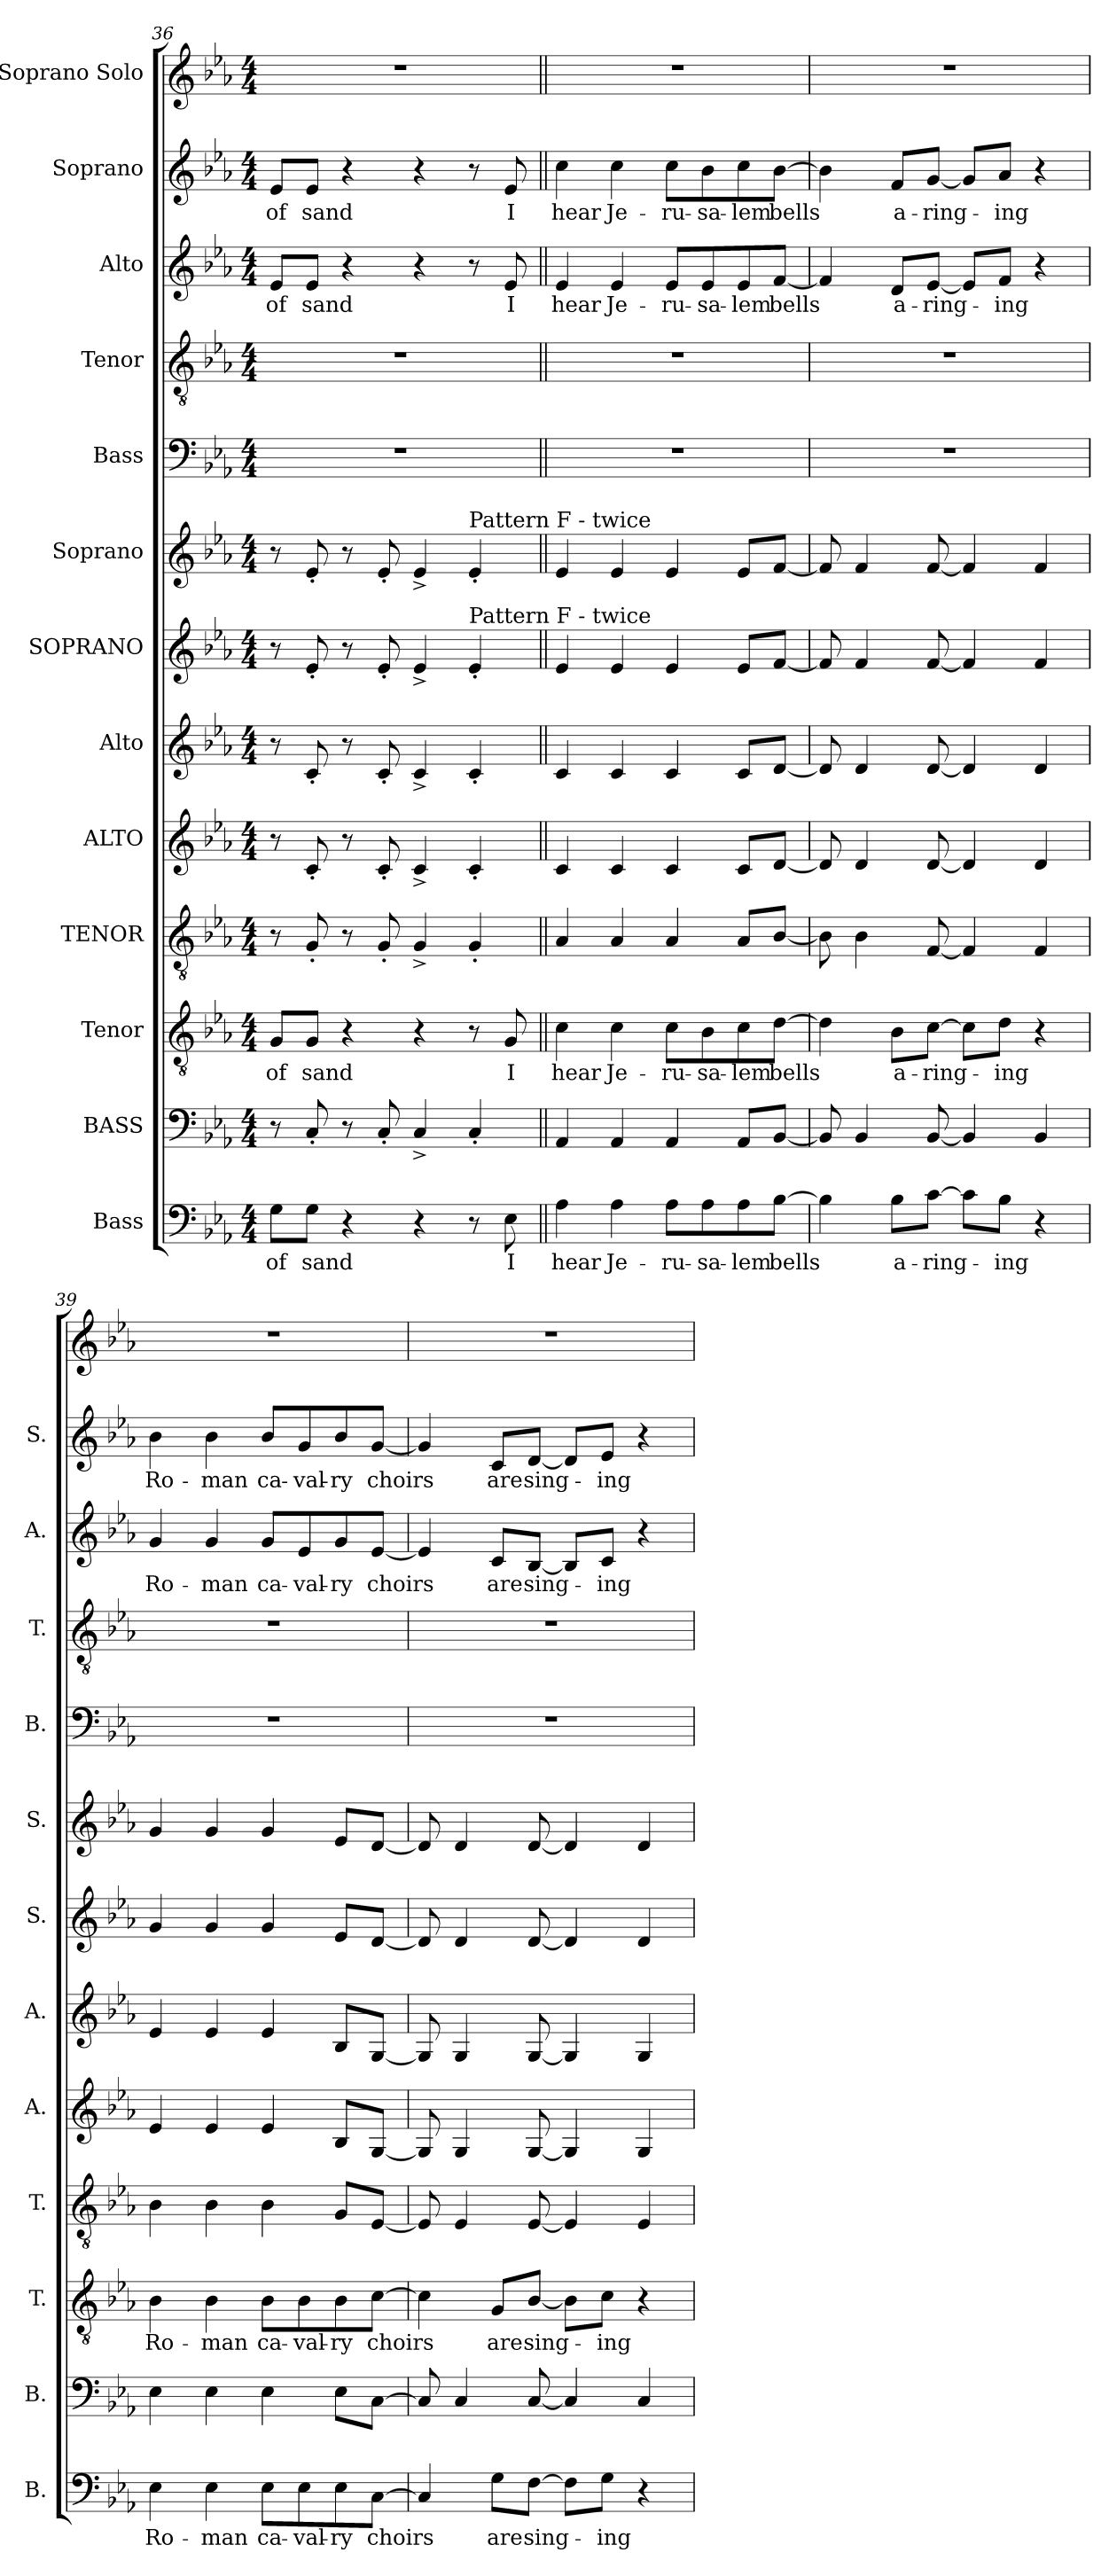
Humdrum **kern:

**kern	**text	**kern	**kern	**text	**kern	**kern	**kern	**kern	**kern	**kern	**kern	**kern	**text	**kern	**text	**kern
*part13	*part13	*part12	*part11	*part11	*part10	*part9	*part8	*part7	*part6	*part5	*part4	*part3	*part3	*part2	*part2	*part1
*staff13	*staff13	*staff12	*staff11	*staff11	*staff10	*staff9	*staff8	*staff7	*staff6	*staff5	*staff4	*staff3	*staff3	*staff2	*staff2	*staff1
*I"Bass	*	*I"BASS	*I"Tenor	*	*I"TENOR	*I"ALTO	*I"Alto	*I"SOPRANO	*I"Soprano	*I"Bass	*I"Tenor	*I"Alto	*	*I"Soprano	*	*I"Soprano Solo
*I'B.	*	*I'B.	*I'T.	*	*I'T.	*I'A.	*I'A.	*I'S.	*I'S.	*I'B.	*I'T.	*I'A.	*	*I'S.	*	*
*clefF4	*	*clefF4	*clefGv2	*	*clefGv2	*clefG2	*clefG2	*clefG2	*clefG2	*clefF4	*clefGv2	*clefG2	*	*clefG2	*	*clefG2
*	*	*	*ITrd7c12	*	*ITrd7c12	*	*	*	*	*	*ITrd7c12	*	*	*	*	*
*k[b-e-a-]	*	*k[b-e-a-]	*k[b-e-a-]	*	*k[b-e-a-]	*k[b-e-a-]	*k[b-e-a-]	*k[b-e-a-]	*k[b-e-a-]	*k[b-e-a-]	*k[b-e-a-]	*k[b-e-a-]	*	*k[b-e-a-]	*	*k[b-e-a-]
*M4/4	*	*M4/4	*M4/4	*	*M4/4	*M4/4	*M4/4	*M4/4	*M4/4	*M4/4	*M4/4	*M4/4	*	*M4/4	*	*M4/4
=36	=36	=36	=36	=36	=36	=36	=36	=36	=36	=36	=36	=36	=36	=36	=36	=36
8G\L	of	8r	8GG/L	of	8r	8r	8r	8r	8r	1r	1r	8e-/L	of	8e-/L	of	1r
8G\J	sand	8C'/	8GG/J	sand	8GG'/	8c'/	8c'/	8e-'/	8e-'/	.	.	8e-/J	sand	8e-/J	sand	.
4r	.	8r	4r	.	8r	8r	8r	8r	8r	.	.	4r	.	4r	.	.
.	.	8C'/	.	.	8GG'/	8c'/	8c'/	8e-'/	8e-'/	.	.	.	.	.	.	.
4r	.	4C^/	4r	.	4GG^/	4c^/	4c^/	4e-^/	4e-^/	.	.	4r	.	4r	.	.
!	!	!	!	!	!	!	!	!	!LO:TX:a:t=Pattern F  - twice	!	!	!	!	!	!	!
!	!	!	!	!	!	!	!	!LO:TX:a:t=Pattern F  - twice	!	!	!	!	!	!	!	!
8r	.	4C'/	8r	.	4GG'/	4c'/	4c'/	4e-'/	4e-'/	.	.	8r	.	8r	.	.
8E-\	I	.	8GG/	I	.	.	.	.	.	.	.	8e-/	I	8e-/	I	.
!!LO:PB:g=z
=37||	=37||	=37||	=37||	=37||	=37||	=37||	=37||	=37||	=37||	=37||	=37||	=37||	=37||	=37||	=37||	=37||
4A-\	hear	4AA-/	4C\	hear	4AA-/	4c/	4c/	4e-/	4e-/	1r	1r	4e-/	hear	4cc\	hear	1r
4A-\	Je-	4AA-/	4C\	Je-	4AA-/	4c/	4c/	4e-/	4e-/	.	.	4e-/	Je-	4cc\	Je-	.
8A-\L	-ru-	4AA-/	8C\L	-ru-	4AA-/	4c/	4c/	4e-/	4e-/	.	.	8e-/L	-ru-	8cc\L	-ru-	.
8A-\	-sa-	.	8BB-\	-sa-	.	.	.	.	.	.	.	8e-/	-sa-	8b-\	-sa-	.
8A-\	-lem	8AA-/L	8C\	-lem	8AA-/L	8c/L	8c/L	8e-/L	8e-/L	.	.	8e-/	-lem	8cc\	-lem	.
[8B-\J	bells	[8BB-/J	[8D\J	bells	[8BB-/J	[8d/J	[8d/J	[8f/J	[8f/J	.	.	[8f/J	bells	[8b-\J	bells	.
=38	=38	=38	=38	=38	=38	=38	=38	=38	=38	=38	=38	=38	=38	=38	=38	=38
4B-\]	.	8BB-/]	4D\]	.	8BB-\]	8d/]	8d/]	8f/]	8f/]	1r	1r	4f/]	.	4b-\]	.	1r
.	.	4BB-/	.	.	4BB-\	4d/	4d/	4f/	4f/	.	.	.	.	.	.	.
8B-\L	a-	.	8BB-\L	a-	.	.	.	.	.	.	.	8d/L	a-	8f/L	a-	.
[8c\J	-ring-	[8BB-/	[8C\J	-ring-	[8FF/	[8d/	[8d/	[8f/	[8f/	.	.	[8e-/J	-ring-	[8g/J	-ring-	.
8c\L]	.	4BB-/]	8C\L]	.	4FF/]	4d/]	4d/]	4f/]	4f/]	.	.	8e-/L]	.	8g/L]	.	.
8B-\J	-ing	.	8D\J	-ing	.	.	.	.	.	.	.	8f/J	-ing	8a-/J	-ing	.
4r	.	4BB-/	4r	.	4FF/	4d/	4d/	4f/	4f/	.	.	4r	.	4r	.	.
=39	=39	=39	=39	=39	=39	=39	=39	=39	=39	=39	=39	=39	=39	=39	=39	=39
4E-\	Ro-	4E-\	4BB-\	Ro-	4BB-\	4e-/	4e-/	4g/	4g/	1r	1r	4g/	Ro-	4b-\	Ro-	1r
4E-\	-man	4E-\	4BB-\	-man	4BB-\	4e-/	4e-/	4g/	4g/	.	.	4g/	-man	4b-\	-man	.
8E-\L	ca-	4E-\	8BB-\L	ca-	4BB-\	4e-/	4e-/	4g/	4g/	.	.	8g/L	ca-	8b-/L	ca-	.
8E-\	-val-	.	8BB-\	-val-	.	.	.	.	.	.	.	8e-/	-val-	8g/	-val-	.
8E-\	-ry	8E-\L	8BB-\	-ry	8GG/L	8B-/L	8B-/L	8e-/L	8e-/L	.	.	8g/	-ry	8b-/	-ry	.
[8C\J	choirs	[8C\J	[8C\J	choirs	[8EE-/J	[8G/J	[8G/J	[8d/J	[8d/J	.	.	[8e-/J	choirs	[8g/J	choirs	.
=40	=40	=40	=40	=40	=40	=40	=40	=40	=40	=40	=40	=40	=40	=40	=40	=40
4C/]	.	8C/]	4C\]	.	8EE-/]	8G/]	8G/]	8d/]	8d/]	1r	1r	4e-/]	.	4g/]	.	1r
.	.	4C/	.	.	4EE-/	4G/	4G/	4d/	4d/	.	.	.	.	.	.	.
8G\L	are	.	8GG/L	are	.	.	.	.	.	.	.	8c/L	are	8c/L	are	.
[8F\J	sing-	[8C/	[8BB-/J	sing-	[8EE-/	[8G/	[8G/	[8d/	[8d/	.	.	[8B-/J	sing-	[8d/J	sing-	.
8F\L]	.	4C/]	8BB-\L]	.	4EE-/]	4G/]	4G/]	4d/]	4d/]	.	.	8B-/L]	.	8d/L]	.	.
8G\J	-ing	.	8C\J	-ing	.	.	.	.	.	.	.	8c/J	-ing	8e-/J	-ing	.
4r	.	4C/	4r	.	4EE-/	4G/	4G/	4d/	4d/	.	.	4r	.	4r	.	.
=	=	=	=	=	=	=	=	=	=	=	=	=	=	=	=	=
*-	*-	*-	*-	*-	*-	*-	*-	*-	*-	*-	*-	*-	*-	*-	*-	*-
